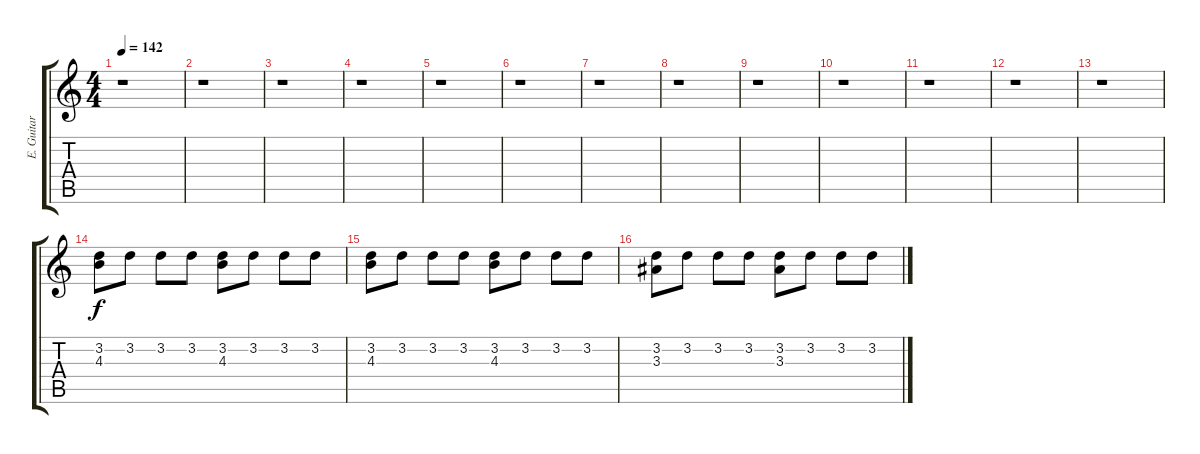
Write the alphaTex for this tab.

\track ("E. Guitar" "E. Guitar") {instrument acousticguitarsteel}
\staff {score tabs}
\tuning (E4 B3 G3 D3 A2 E2) {hide}
\ts (4 4)
\tempo 142
\clef g2
\ks c
r.1{dy f} |
r.1 |
r.1 |
r.1 |
r.1 |
r.1 |
r.1 |
r.1 |
r.1 |
r.1 |
r.1 |
r.1 |
r.1 |
(3.2 4.3).8 3.2.8 3.2.8 3.2.8 (3.2 4.3).8 3.2.8 3.2.8 3.2.8 |
(3.2 4.3).8 3.2.8 3.2.8 3.2.8 (3.2 4.3).8 3.2.8 3.2.8 3.2.8 |
(3.2 3.3).8 3.2.8 3.2.8 3.2.8 (3.2 3.3).8 3.2.8 3.2.8 3.2.8
